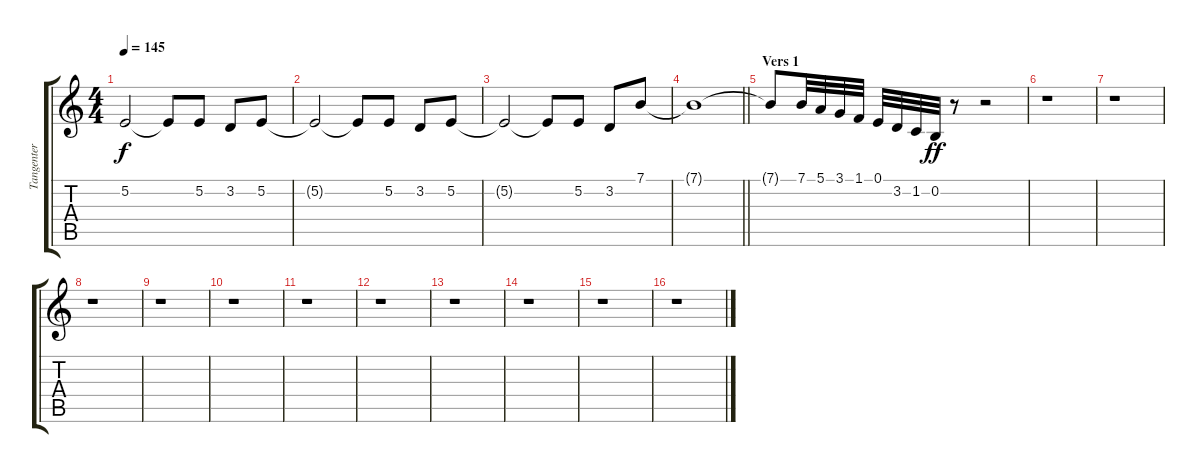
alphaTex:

\track ("Tangenter (Tore)" "Tangenter ") {instrument churchorgan}
\staff {score tabs}
\tuning (E4 B3 G3 D3 A2 E2) {hide}
\ts (4 4)
\tempo 145
\clef g2
\ks c
5.2{t}.2{dy f} 5.2{t}.8 5.2.8 3.2.8 5.2.8 |
5.2{t}.2 5.2{t}.8 5.2.8 3.2.8 5.2.8 |
5.2{t}.2 5.2{t}.8 5.2.8 3.2.8 7.1.8 |
\barLineRight lightlight
7.1{t}.1 |
\section ("" "Vers 1")
7.1{t}.8 7.1.32 5.1.32 3.1.32 1.1.32 0.1.32 3.2.32 1.2.32 0.2.32{dy ff} r.8 r.2 |
r.1 |
r.1 |
r.1 |
r.1 |
r.1 |
r.1 |
r.1 |
r.1 |
r.1 |
r.1 |
r.1
